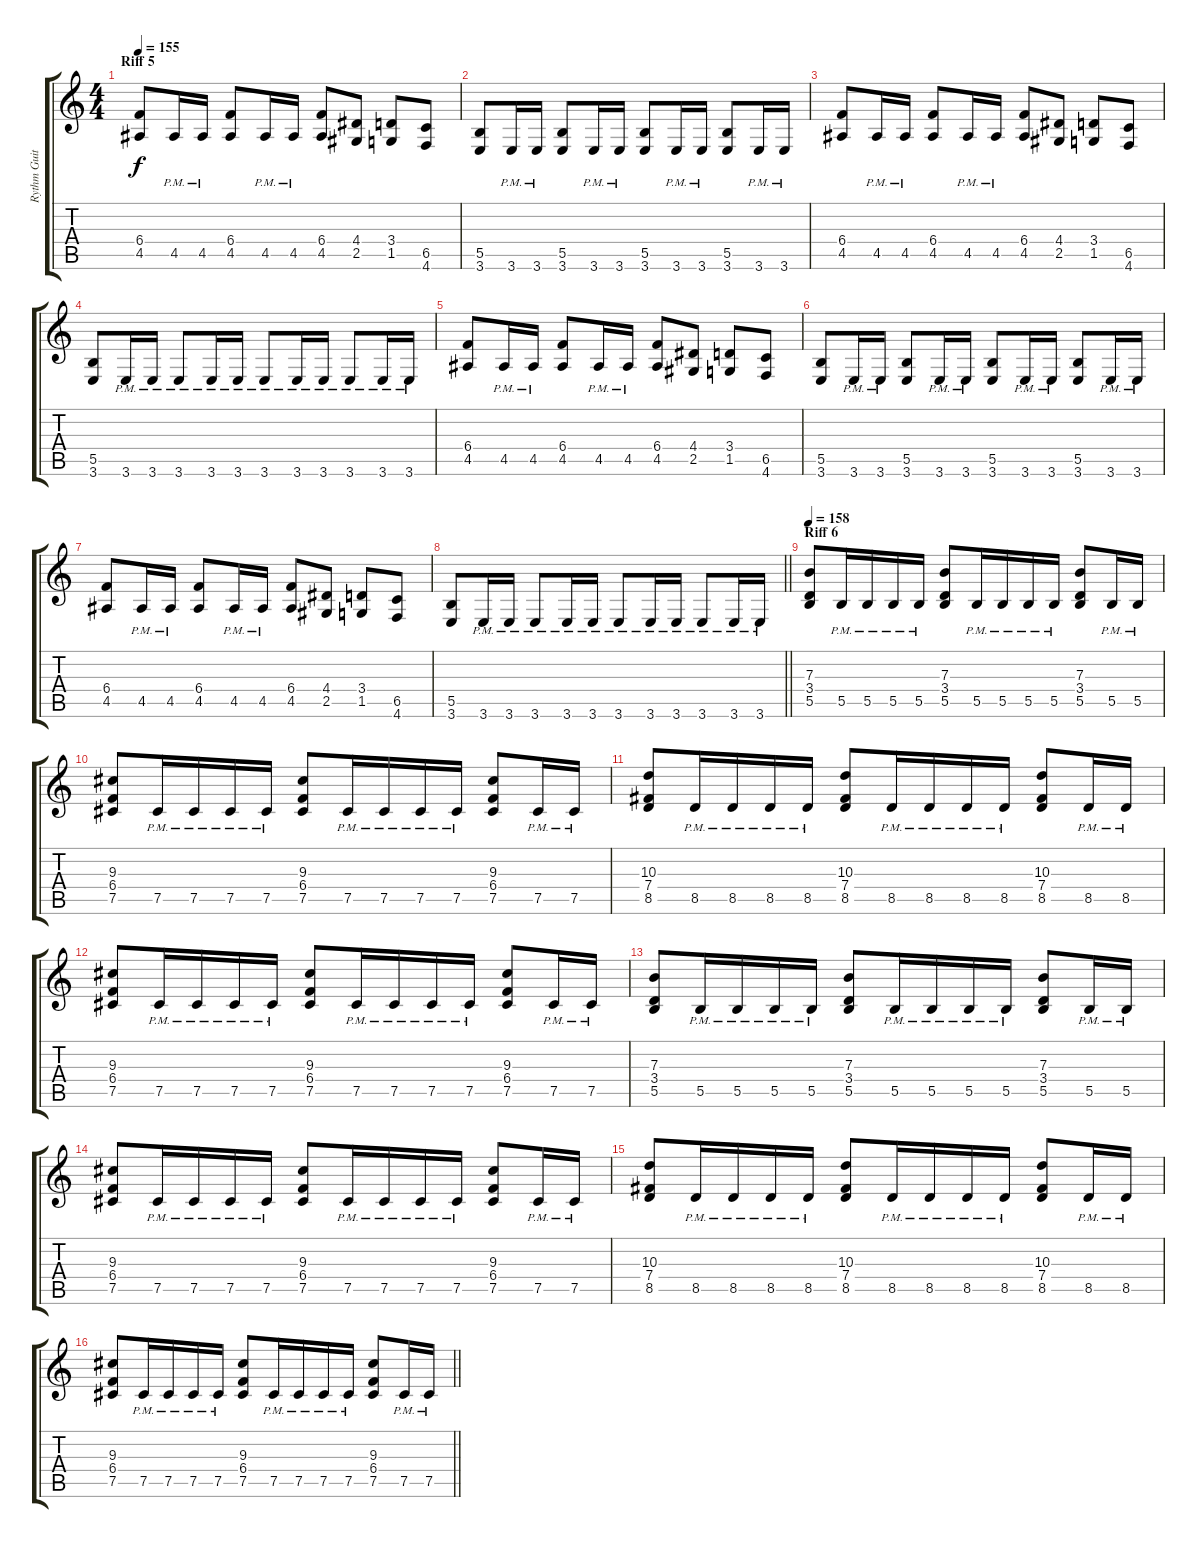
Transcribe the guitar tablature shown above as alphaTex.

\track ("Rythm Guitar" "Rythm Guit") {instrument distortionguitar}
\staff {score tabs}
\tuning (Db4 Ab3 E3 B2 Gb2 Db2) {hide}
\ts (4 4)
\section ("" "Riff 5")
\tempo 155
\clef g2
\ks c
(6.4 4.5).8{dy f} 4.5{pm}.16 4.5{pm}.16 (6.4 4.5).8 4.5{pm}.16{beam merge} 4.5{pm}.16 (6.4 4.5).8 (4.4 2.5).8 (3.4 1.5).8 (6.5 4.6).8 |
(5.5 3.6).8 3.6{pm}.16 3.6{pm}.16 (5.5 3.6).8 3.6{pm}.16 3.6{pm}.16{beam split} (5.5 3.6).8 3.6{pm}.16 3.6{pm}.16{beam split} (5.5 3.6).8 3.6{pm}.16 3.6{pm}.16 |
(6.4 4.5).8 4.5{pm}.16{beam merge} 4.5{pm}.16 (6.4 4.5).8{beam merge} 4.5{pm}.16{beam merge} 4.5{pm}.16 (6.4 4.5).8 (4.4 2.5).8 (3.4 1.5).8 (6.5 4.6).8 |
(5.5 3.6).8{beam merge} 3.6{pm}.16{beam merge} 3.6{pm}.16{beam split} 3.6{pm}.8{beam merge} 3.6{pm}.16{beam merge} 3.6{pm}.16{beam split} 3.6{pm}.8{beam merge} 3.6{pm}.16{beam merge} 3.6{pm}.16{beam split} 3.6{pm}.8{beam merge} 3.6{pm}.16{beam merge} 3.6{pm}.16 |
(6.4 4.5).8 4.5{pm}.16{beam merge} 4.5{pm}.16 (6.4 4.5).8{beam merge} 4.5{pm}.16{beam merge} 4.5{pm}.16 (6.4 4.5).8 (4.4 2.5).8 (3.4 1.5).8 (6.5 4.6).8 |
(5.5 3.6).8 3.6{pm}.16 3.6{pm}.16 (5.5 3.6).8 3.6{pm}.16 3.6{pm}.16{beam split} (5.5 3.6).8 3.6{pm}.16{beam merge} 3.6{pm}.16{beam split} (5.5 3.6).8 3.6{pm}.16 3.6{pm}.16 |
(6.4 4.5).8 4.5{pm}.16{beam merge} 4.5{pm}.16 (6.4 4.5).8 4.5{pm}.16{beam merge} 4.5{pm}.16 (6.4 4.5).8 (4.4 2.5).8 (3.4 1.5).8 (6.5 4.6).8 |
\barLineRight lightlight
(5.5 3.6).8{beam merge} 3.6{pm}.16{beam merge} 3.6{pm}.16{beam split} 3.6{pm}.8{beam merge} 3.6{pm}.16{beam merge} 3.6{pm}.16{beam split} 3.6{pm}.8{beam merge} 3.6{pm}.16{beam merge} 3.6{pm}.16{beam split} 3.6{pm}.8{beam merge} 3.6{pm}.16{beam merge} 3.6{pm}.16 |
\section ("" "Riff 6")
\tempo 158
(7.3 3.4 5.5).8 5.5{pm}.16{beam merge} 5.5{pm}.16{beam merge} 5.5{pm}.16 5.5{pm}.16{beam split} (7.3 3.4 5.5).8{beam merge} 5.5{pm}.16 5.5{pm}.16 5.5{pm}.16 5.5{pm}.16{beam split} (7.3 3.4 5.5).8{beam merge} 5.5{pm}.16 5.5{pm}.16 |
(9.3 6.4 7.5).8 7.5{pm}.16{beam merge} 7.5{pm}.16{beam merge} 7.5{pm}.16 7.5{pm}.16{beam split} (9.3 6.4 7.5).8{beam merge} 7.5{pm}.16 7.5{pm}.16 7.5{pm}.16 7.5{pm}.16 (9.3 6.4 7.5).8 7.5{pm}.16 7.5{pm}.16 |
(10.3 7.4 8.5).8{beam Up} 8.5{pm}.16{beam Up} 8.5{pm}.16{beam Up beam merge} 8.5{pm}.16{beam Up} 8.5{pm}.16{beam Up beam split} (10.3 7.4 8.5).8{beam Up beam merge} 8.5{pm}.16{beam Up} 8.5{pm}.16{beam Up} 8.5{pm}.16{beam Up} 8.5{pm}.16{beam Up} (10.3 7.4 8.5).8{beam Up} 8.5{pm}.16{beam Up} 8.5{pm}.16{beam Up} |
(9.3 6.4 7.5).8 7.5{pm}.16{beam merge} 7.5{pm}.16{beam merge} 7.5{pm}.16 7.5{pm}.16{beam split} (9.3 6.4 7.5).8{beam merge} 7.5{pm}.16 7.5{pm}.16 7.5{pm}.16 7.5{pm}.16 (9.3 6.4 7.5).8 7.5{pm}.16 7.5{pm}.16 |
(7.3 3.4 5.5).8 5.5{pm}.16{beam merge} 5.5{pm}.16{beam merge} 5.5{pm}.16 5.5{pm}.16{beam split} (7.3 3.4 5.5).8{beam merge} 5.5{pm}.16 5.5{pm}.16 5.5{pm}.16 5.5{pm}.16{beam split} (7.3 3.4 5.5).8{beam merge} 5.5{pm}.16 5.5{pm}.16 |
(9.3 6.4 7.5).8 7.5{pm}.16{beam merge} 7.5{pm}.16{beam merge} 7.5{pm}.16 7.5{pm}.16{beam split} (9.3 6.4 7.5).8{beam merge} 7.5{pm}.16 7.5{pm}.16 7.5{pm}.16 7.5{pm}.16 (9.3 6.4 7.5).8 7.5{pm}.16 7.5{pm}.16 |
(10.3 7.4 8.5).8{beam Up} 8.5{pm}.16{beam Up} 8.5{pm}.16{beam Up beam merge} 8.5{pm}.16{beam Up} 8.5{pm}.16{beam Up beam split} (10.3 7.4 8.5).8{beam Up beam merge} 8.5{pm}.16{beam Up} 8.5{pm}.16{beam Up} 8.5{pm}.16{beam Up} 8.5{pm}.16{beam Up} (10.3 7.4 8.5).8{beam Up} 8.5{pm}.16{beam Up} 8.5{pm}.16{beam Up} |
\barLineRight lightlight
(9.3 6.4 7.5).8 7.5{pm}.16{beam merge} 7.5{pm}.16{beam merge} 7.5{pm}.16 7.5{pm}.16{beam split} (9.3 6.4 7.5).8{beam merge} 7.5{pm}.16 7.5{pm}.16 7.5{pm}.16 7.5{pm}.16 (9.3 6.4 7.5).8 7.5{pm}.16 7.5{pm}.16
